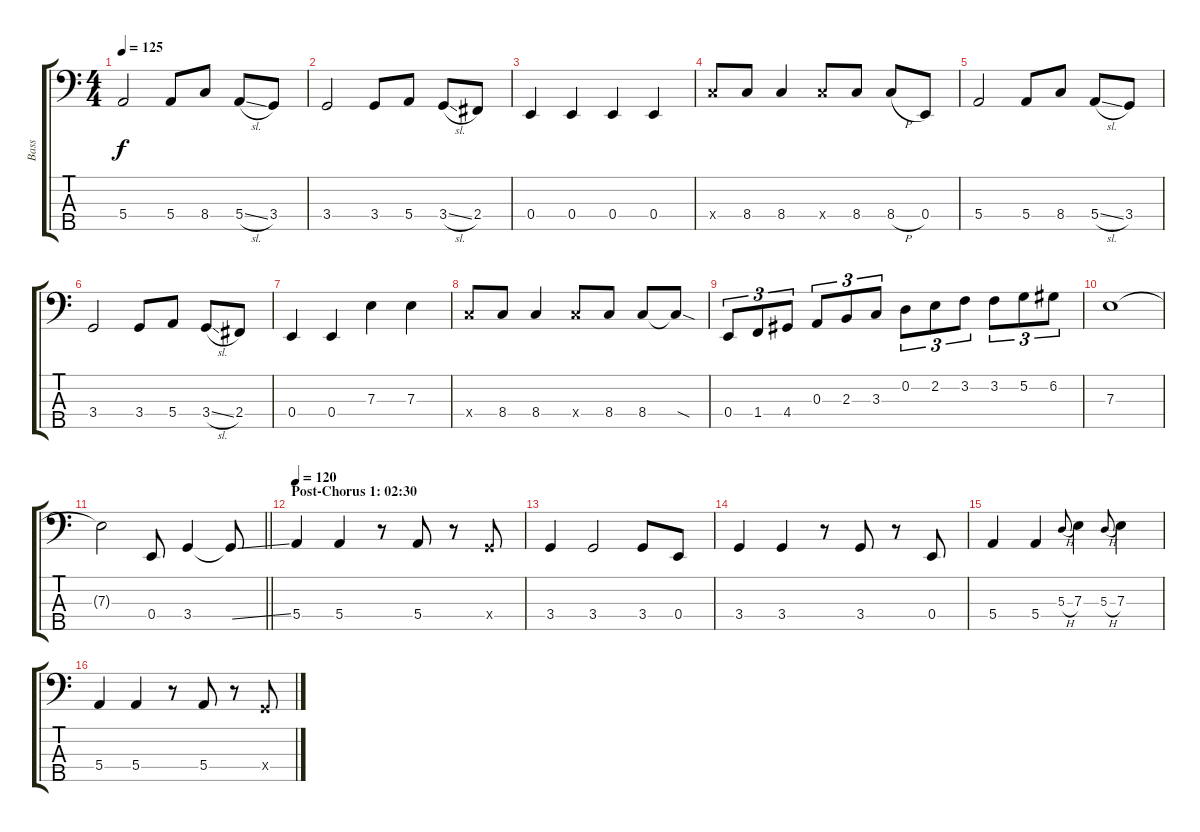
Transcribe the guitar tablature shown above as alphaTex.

\track ("Bass" "Bass") {instrument electricbassfinger}
\staff {score tabs}
\tuning (G2 D2 A1 E1 B0) {hide}
\ts (4 4)
\tempo 125
\clef f4
\ks c
5.4.2{dy f} 5.4.8 8.4.8 5.4{sl}.8 3.4.8 |
3.4.2 3.4.8 5.4.8 3.4{sl}.8 2.4.8 |
0.4.4 0.4.4 0.4.4 0.4.4 |
8.4{x}.8 8.4.8 8.4.4 8.4{x}.8 8.4.8 8.4{h}.8 0.4.8 |
5.4.2 5.4.8 8.4.8 5.4{sl}.8 3.4.8 |
3.4.2 3.4.8 5.4.8 3.4{sl}.8 2.4.8 |
0.4.4 0.4.4 7.3.4 7.3.4 |
8.4{x}.8 8.4.8 8.4.4 8.4{x}.8 8.4.8 8.4.8 8.4{sod t}.8 |
0.4.8{tu (3 2)} 1.4.8{tu (3 2)} 4.4.8{tu (3 2)} 0.3.8{tu (3 2)} 2.3.8{tu (3 2)} 3.3.8{tu (3 2)} 0.2.8{tu (3 2)} 2.2.8{tu (3 2)} 3.2.8{tu (3 2)} 3.2.8{tu (3 2)} 5.2.8{tu (3 2)} 6.2.8{tu (3 2)} |
7.3.1 |
\barLineRight lightlight
7.3{t}.2 0.4.8 3.4.4 3.4{ss t}.8 |
\section ("" "Post-Chorus 1: 02:30")
\tempo 120
5.4.4 5.4.4 r.8 5.4.8 r.8 3.4{x}.8 |
3.4.4 3.4.2 3.4.8 0.4.8 |
3.4.4 3.4.4 r.8 3.4.8 r.8 0.4.8 |
5.4.4 5.4.4 5.3{h}.8{gr onbeat} 7.3.4 5.3{h}.8{gr onbeat} 7.3.4 |
5.4.4 5.4.4 r.8 5.4.8 r.8 3.4{x}.8
